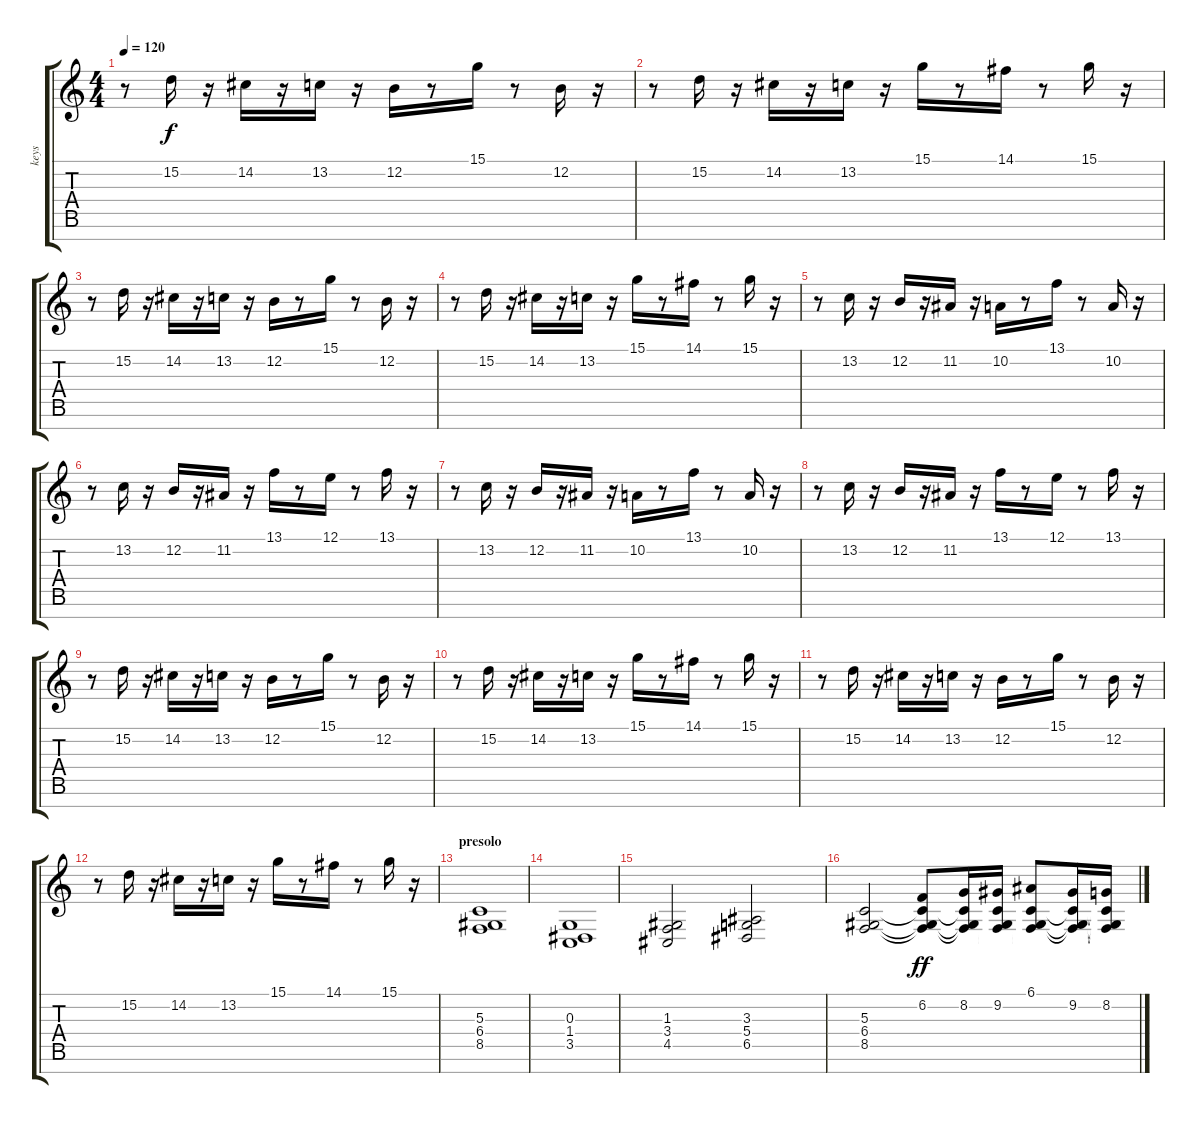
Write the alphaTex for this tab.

\track ("keys" "keys") {instrument stringensemble1}
\staff {score tabs}
\tuning (E4 B3 G3 D3 A2 E2 B1) {hide}
\ts (4 4)
\tempo 120
\clef g2
\ks c
r.8{dy f} 15.2.16 r.16 14.2.16 r.16 13.2.16 r.16 12.2.16 r.8 15.1.16 r.8 12.2.16 r.16 |
r.8 15.2.16 r.16 14.2.16 r.16 13.2.16 r.16 15.1.16 r.8 14.1.16 r.8 15.1.16 r.16 |
r.8 15.2.16 r.16 14.2.16 r.16 13.2.16 r.16 12.2.16 r.8 15.1.16 r.8 12.2.16 r.16 |
r.8 15.2.16 r.16 14.2.16 r.16 13.2.16 r.16 15.1.16 r.8 14.1.16 r.8 15.1.16 r.16 |
r.8 13.2.16 r.16 12.2.16 r.16 11.2.16 r.16 10.2.16 r.8 13.1.16 r.8 10.2.16 r.16 |
r.8 13.2.16 r.16 12.2.16 r.16 11.2.16 r.16 13.1.16 r.8 12.1.16 r.8 13.1.16 r.16 |
r.8 13.2.16 r.16 12.2.16 r.16 11.2.16 r.16 10.2.16 r.8 13.1.16 r.8 10.2.16 r.16 |
r.8 13.2.16 r.16 12.2.16 r.16 11.2.16 r.16 13.1.16 r.8 12.1.16 r.8 13.1.16 r.16 |
r.8 15.2.16 r.16 14.2.16 r.16 13.2.16 r.16 12.2.16 r.8 15.1.16 r.8 12.2.16 r.16 |
r.8 15.2.16 r.16 14.2.16 r.16 13.2.16 r.16 15.1.16 r.8 14.1.16 r.8 15.1.16 r.16 |
r.8 15.2.16 r.16 14.2.16 r.16 13.2.16 r.16 12.2.16 r.8 15.1.16 r.8 12.2.16 r.16 |
r.8 15.2.16 r.16 14.2.16 r.16 13.2.16 r.16 15.1.16 r.8 14.1.16 r.8 15.1.16 r.16 |
\section ("" "presolo")
(5.3 6.4 8.5).1 |
(0.3 1.4 3.5).1 |
(1.3 3.4 4.5).2 (3.3 5.4 6.5).2 |
(5.3 6.4 8.5).2 (6.2 5.3{t} 6.4{t} 8.5{t}).8{dy ff} (8.2 5.3{t} 6.4{t} 8.5{t}).16 (9.2 5.3{t} 6.4{t} 8.5{t}).16 (6.1 5.3{t} 6.4{t} 8.5{t}).8 (9.2 5.3{t} 6.4{t} 8.5{t}).16 (8.2 5.3{t} 6.4{t} 8.5{t}).16
